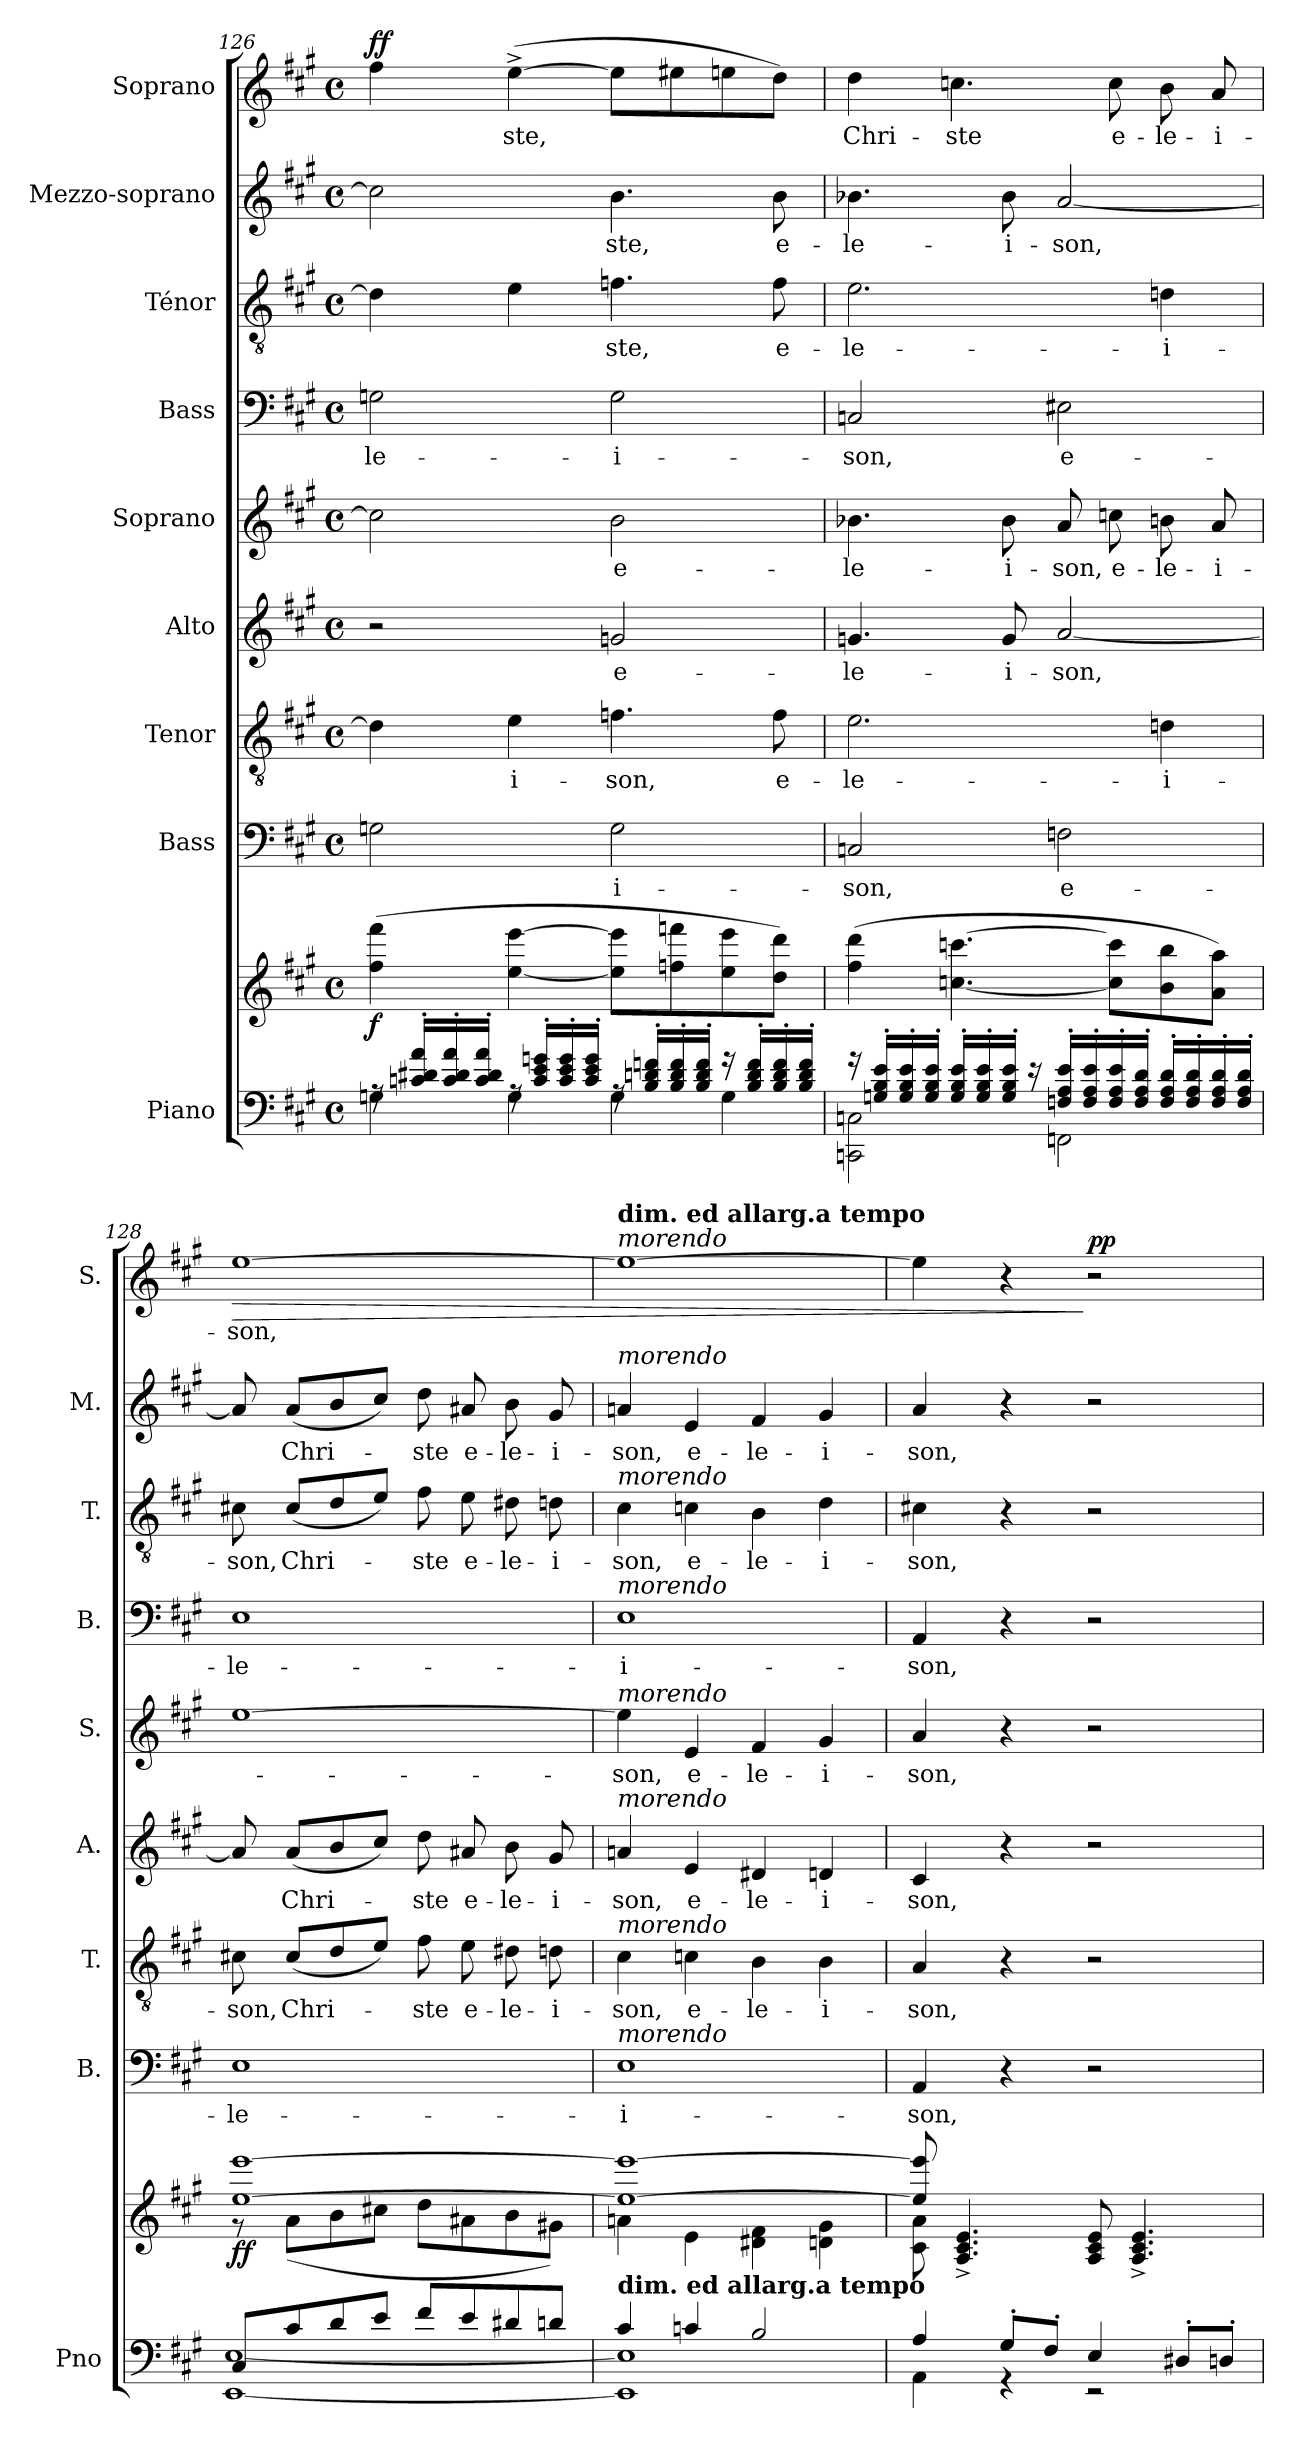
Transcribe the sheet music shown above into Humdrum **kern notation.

**kern	**kern	**dynam	**kern	**text	**kern	**text	**kern	**text	**kern	**text	**kern	**text	**kern	**text	**kern	**text	**kern	**text	**dynam
*part9	*part9	*part9	*part8	*part8	*part7	*part7	*part6	*part6	*part5	*part5	*part4	*part4	*part3	*part3	*part2	*part2	*part1	*part1	*part1
*staff10	*staff9	*staff9/10	*staff8	*staff8	*staff7	*staff7	*staff6	*staff6	*staff5	*staff5	*staff4	*staff4	*staff3	*staff3	*staff2	*staff2	*staff1	*staff1	*staff1
*I"Piano	*	*	*I"Bass	*	*I"Tenor	*	*I"Alto	*	*I"Soprano	*	*I"Bass	*	*I"Ténor	*	*I"Mezzo-soprano	*	*I"Soprano	*	*
*I'Pno	*	*	*I'B.	*	*I'T.	*	*I'A.	*	*I'S.	*	*I'B.	*	*I'T.	*	*I'M.	*	*I'S.	*	*
*clefF4	*clefG2	*	*clefF4	*	*clefGv2	*	*clefG2	*	*clefG2	*	*clefF4	*	*clefGv2	*	*clefG2	*	*clefG2	*	*
*k[f#c#g#]	*k[f#c#g#]	*	*k[f#c#g#]	*	*k[f#c#g#]	*	*k[f#c#g#]	*	*k[f#c#g#]	*	*k[f#c#g#]	*	*k[f#c#g#]	*	*k[f#c#g#]	*	*k[f#c#g#]	*	*
*M4/4	*M4/4	*	*M4/4	*	*M4/4	*	*M4/4	*	*M4/4	*	*M4/4	*	*M4/4	*	*M4/4	*	*M4/4	*	*
*met(c)	*met(c)	*	*met(c)	*	*met(c)	*	*met(c)	*	*met(c)	*	*met(c)	*	*met(c)	*	*met(c)	*	*met(c)	*	*
=126	=126	=126	=126	=126	=126	=126	=126	=126	=126	=126	=126	=126	=126	=126	=126	=126	=126	=126	=126
*^	*	*	*	*	*	*	*	*	*	*	*	*	*	*	*	*	*	*	*
!	!	!	!LO:DY:b	!	!	!	!	!	!	!	!	!	!LO:LY:b	!	!	!	!	!	!	!LO:DY:a
16rA	4Gn\	(4ff#\ 4fff#\	f	2Gn\	.	4d#\]	.	2r	.	2cc\]	.	2Gn\	-le-	4d#\]	.	2cc\]	.	4ff#\	.	ff
16cn/' 16d#X/' 16a/'LL	.	.	.	.	.	.	.	.	.	.	.	.	.	.	.	.	.	.	.	.
16c/' 16d#/' 16a/'	.	.	.	.	.	.	.	.	.	.	.	.	.	.	.	.	.	.	.	.
16c/' 16d#/' 16a/'JJ	.	.	.	.	.	.	.	.	.	.	.	.	.	.	.	.	.	.	.	.
!	!	!	!	!	!	!	!LO:LY:b	!	!	!	!	!	!	!	!	!	!	!	!LO:LY:b	!
16rA	4G\	[4ee\ [4eee\	.	.	.	4e\	-i-	.	.	.	.	.	.	4e\	.	.	.	([4ee^\	-ste,	.
16c/' 16e/' 16gn/'LL	.	.	.	.	.	.	.	.	.	.	.	.	.	.	.	.	.	.	.	.
16c/' 16e/' 16g/'	.	.	.	.	.	.	.	.	.	.	.	.	.	.	.	.	.	.	.	.
16c/' 16e/' 16g/'JJ	.	.	.	.	.	.	.	.	.	.	.	.	.	.	.	.	.	.	.	.
!	!	!	!	!	!LO:LY:b	!	!LO:LY:b	!	!LO:LY:b	!	!LO:LY:b	!	!LO:LY:b	!	!LO:LY:b	!	!LO:LY:b	!	!	!
16rA	4G\	8ee\] 8eee\]L	.	2G\	-i-	4.fn\	-son,	2gn/	e-	2b\	e-	2G\	-i-	4.fn\	-ste,	4.b\	-ste,	8ee\L]	.	.
16B/' 16dn/' 16fn/'LL	.	.	.	.	.	.	.	.	.	.	.	.	.	.	.	.	.	.	.	.
16B/' 16d/' 16f/'	.	8ffn\ 8fffn\	.	.	.	.	.	.	.	.	.	.	.	.	.	.	.	8ee#X\	.	.
16B/' 16d/' 16f/'JJ	.	.	.	.	.	.	.	.	.	.	.	.	.	.	.	.	.	.	.	.
16r	4G\	8ee\ 8eee\	.	.	.	.	.	.	.	.	.	.	.	.	.	.	.	8een\	.	.
16B/' 16d/' 16f/'LL	.	.	.	.	.	.	.	.	.	.	.	.	.	.	.	.	.	.	.	.
!	!	!	!	!	!	!	!LO:LY:b	!	!	!	!	!	!	!	!LO:LY:b	!	!LO:LY:b	!	!	!
16B/' 16d/' 16f/'	.	8dd\ 8ddd\J)	.	.	.	8f\	e-	.	.	.	.	.	.	8f\	e-	8b\	e-	8dd\J)	.	.
16B/' 16d/' 16f/'JJ	.	.	.	.	.	.	.	.	.	.	.	.	.	.	.	.	.	.	.	.
!!LO:PB:g=z
=127	=127	=127	=127	=127	=127	=127	=127	=127	=127	=127	=127	=127	=127	=127	=127	=127	=127	=127	=127	=127
!	!	!	!	!	!LO:LY:b	!	!LO:LY:b	!	!LO:LY:b	!	!LO:LY:b	!	!LO:LY:b	!	!LO:LY:b	!	!LO:LY:b	!	!LO:LY:b	!
16rg	2CCn\ 2Cn\	(4ff#\ 4ddd\	.	2Cn/	-son,	2.e\	-le-	4.gn/	-le-	4.b-X\	-le-	2Cn/	-son,	2.e\	-le-	4.b-X\	-le-	4dd\	Chri-	.
16Gn/' 16B/' 16e/'LL	.	.	.	.	.	.	.	.	.	.	.	.	.	.	.	.	.	.	.	.
16G/' 16B/' 16e/'	.	.	.	.	.	.	.	.	.	.	.	.	.	.	.	.	.	.	.	.
16G/' 16B/' 16e/'JJ	.	.	.	.	.	.	.	.	.	.	.	.	.	.	.	.	.	.	.	.
!	!	!	!	!	!	!	!	!	!	!	!	!	!	!	!	!	!	!	!LO:LY:b	!
16G/' 16B/' 16e/'LL	.	[4.ccn\ [4.cccn\	.	.	.	.	.	.	.	.	.	.	.	.	.	.	.	4.ccn\	-ste	.
16G/' 16B/' 16e/'	.	.	.	.	.	.	.	.	.	.	.	.	.	.	.	.	.	.	.	.
!	!	!	!	!	!	!	!	!	!LO:LY:b	!	!LO:LY:b	!	!	!	!	!	!LO:LY:b	!	!	!
16G/' 16B/' 16e/'JJ	.	.	.	.	.	.	.	8g/	-i-	8b-\	-i-	.	.	.	.	8b-\	-i-	.	.	.
16re	.	.	.	.	.	.	.	.	.	.	.	.	.	.	.	.	.	.	.	.
!	!	!	!	!	!LO:LY:b	!	!	!	!LO:LY:b	!	!LO:LY:b	!	!LO:LY:b	!	!	!	!LO:LY:b	!	!	!
16Fn/' 16A/' 16e/'LL	2FFn\	.	.	2Fn\	e-	.	.	[2a/	-son,	8a/	-son,	2E#X\	e-	.	.	[2a/	-son,	.	.	.
16F/' 16A/' 16e/'	.	.	.	.	.	.	.	.	.	.	.	.	.	.	.	.	.	.	.	.
!	!	!	!	!	!	!	!	!	!	!	!LO:LY:b	!	!	!	!	!	!	!	!LO:LY:b	!
16F/' 16A/' 16e/'	.	8cc\] 8ccc\]L	.	.	.	.	.	.	.	8ccn\	e-	.	.	.	.	.	.	8cc\	e-	.
16F/' 16A/' 16d/'JJ	.	.	.	.	.	.	.	.	.	.	.	.	.	.	.	.	.	.	.	.
!	!	!	!	!	!	!	!LO:LY:b	!	!	!	!LO:LY:b	!	!	!	!LO:LY:b	!	!	!	!LO:LY:b	!
16F/' 16A/' 16d/'LL	.	8b\ 8bb\	.	.	.	4dn\	-i-	.	.	8bn\	-le-	.	.	4dn\	-i-	.	.	8b\	-le-	.
16F/' 16A/' 16d/'	.	.	.	.	.	.	.	.	.	.	.	.	.	.	.	.	.	.	.	.
!	!	!	!	!	!	!	!	!	!	!	!LO:LY:b	!	!	!	!	!	!	!	!LO:LY:b	!
16F/' 16A/' 16d/'	.	8a\ 8aa\J)	.	.	.	.	.	.	.	8a/	-i-	.	.	.	.	.	.	8a/	-i-	.
16F/' 16A/' 16d/'JJ	.	.	.	.	.	.	.	.	.	.	.	.	.	.	.	.	.	.	.	.
=128	=128	=128	=128	=128	=128	=128	=128	=128	=128	=128	=128	=128	=128	=128	=128	=128	=128	=128	=128	=128
*	*	*^	*	*	*	*	*	*	*	*	*	*	*	*	*	*	*	*	*	*
!	!	!	!	!LO:DY:b	!	!LO:LY:b	!	!LO:LY:b	!	!	!	!	!	!LO:LY:b	!	!LO:LY:b	!	!	!	!LO:LY:b	!LO:HP:b
8C#/L	[1EE [1E	[1ee [1eee	8r	ff	1E	-le-	8c#X\	-son,	8a/]	.	[1ee	.	1E	-le-	8c#X\	-son,	8a/]	.	[1ee	-son,	>
!	!	!	!	!	!	!	!	!LO:LY:b	!	!LO:LY:b	!	!	!	!	!	!LO:LY:b	!	!LO:LY:b	!	!	!
8c#/	.	.	(8a\L	.	.	.	(>8c#/L	Chri-	(>8a/L	Chri-	.	.	.	.	(>8c#/L	Chri-	(>8a/L	Chri-	.	.	.
8d/	.	.	8b\	.	.	.	8d/	.	8b/	.	.	.	.	.	8d/	.	8b/	.	.	.	.
8e/J	.	.	8cc#X\J	.	.	.	8e/J)	.	8cc#/J)	.	.	.	.	.	8e/J)	.	8cc#/J)	.	.	.	.
!	!	!	!	!	!	!	!	!LO:LY:b	!	!LO:LY:b	!	!	!	!	!	!LO:LY:b	!	!LO:LY:b	!	!	!
8f#/L	.	.	8dd\L	.	.	.	8f#\	-ste	8dd\	-ste	.	.	.	.	8f#\	-ste	8dd\	-ste	.	.	.
!	!	!	!	!	!	!	!	!LO:LY:b	!	!LO:LY:b	!	!	!	!	!	!LO:LY:b	!	!LO:LY:b	!	!	!
8e/	.	.	8a#X\	.	.	.	8e\	e-	8a#X/	e-	.	.	.	.	8e\	e-	8a#X/	e-	.	.	.
!	!	!	!	!	!	!	!	!LO:LY:b	!	!LO:LY:b	!	!	!	!	!	!LO:LY:b	!	!LO:LY:b	!	!	!
8d#X/	.	.	8b\	.	.	.	8d#X\	-le-	8b\	-le-	.	.	.	.	8d#X\	-le-	8b\	-le-	.	.	.
!	!	!	!	!	!	!	!	!LO:LY:b	!	!LO:LY:b	!	!	!	!	!	!LO:LY:b	!	!LO:LY:b	!	!	!
8dn/J	.	.	8g#X\J)	.	.	.	8dn\	-i-	8g#/	-i-	.	.	.	.	8dn\	-i-	8g#/	-i-	.	.	.
=129	=129	=129	=129	=129	=129	=129	=129	=129	=129	=129	=129	=129	=129	=129	=129	=129	=129	=129	=129	=129	=129
!	!	!	!	!	!	!	!	!	!	!	!	!	!	!	!	!	!	!	!LO:TX:a:i:t=morendo	!	!
!	!	!	!	!	!	!	!	!	!	!	!	!	!	!	!	!	!	!	!LO:TX:a:B:t=dim. ed allarg.a tempo	!	!
!	!	!	!	!	!	!	!	!	!	!	!	!	!	!	!	!	!LO:TX:a:i:t=morendo	!	!	!	!
!	!	!	!	!	!	!	!	!	!	!	!	!	!	!	!LO:TX:a:i:t=morendo	!	!	!	!	!	!
!	!	!	!	!	!	!	!	!	!	!	!	!	!LO:TX:a:i:t=morendo	!	!	!	!	!	!	!	!
!	!	!	!	!	!	!	!	!	!	!	!LO:TX:a:i:t=morendo	!	!	!	!	!	!	!	!	!	!
!	!	!	!	!	!	!	!	!	!LO:TX:a:i:t=morendo	!	!	!	!	!	!	!	!	!	!	!	!
!	!	!	!	!	!	!	!LO:TX:a:i:t=morendo	!	!	!	!	!	!	!	!	!	!	!	!	!	!
!	!	!	!	!	!LO:TX:a:i:t=morendo	!	!	!	!	!	!	!	!	!	!	!	!	!	!	!	!
!LO:TX:a:B:t=dim. ed allarg.a tempo	!	!	!	!	!	!	!	!	!	!	!	!	!	!	!	!	!	!	!	!	!
!	!	!	!	!	!	!LO:LY:b	!	!LO:LY:b	!	!LO:LY:b	!	!LO:LY:b	!	!LO:LY:b	!	!LO:LY:b	!	!LO:LY:b	!	!	!
4c#/	1EE] 1E]	1ee_ 1eee_	4an\	.	1E	-i-	4c#\	-son,	4an/	-son,	4ee\]	-son,	1E	-i-	4c#\	-son,	4an/	-son,	1ee_	.	.
!	!	!	!	!	!	!	!	!LO:LY:b	!	!LO:LY:b	!	!LO:LY:b	!	!	!	!LO:LY:b	!	!LO:LY:b	!	!	!
4cn/	.	.	4e\	.	.	.	4cn\	e-	4e/	e-	4e/	e-	.	.	4cn\	e-	4e/	e-	.	.	.
!	!	!	!	!	!	!	!	!LO:LY:b	!	!LO:LY:b	!	!LO:LY:b	!	!	!	!LO:LY:b	!	!LO:LY:b	!	!	!
2B/	.	.	4d#X\ 4f#\	.	.	.	4B\	-le-	4d#X/	-le-	4f#/	-le-	.	.	4B\	-le-	4f#/	-le-	.	.	.
!	!	!	!	!	!	!	!	!LO:LY:b	!	!LO:LY:b	!	!LO:LY:b	!	!	!	!LO:LY:b	!	!LO:LY:b	!	!	!
.	.	.	4dn\ 4g#\	.	.	.	4B\	-i-	4dn/	-i-	4g#/	-i-	.	.	4d\	-i-	4g#/	-i-	.	.	.
=130	=130	=130	=130	=130	=130	=130	=130	=130	=130	=130	=130	=130	=130	=130	=130	=130	=130	=130	=130	=130	=130
!	!	!	!	!	!	!LO:LY:b	!	!LO:LY:b	!	!LO:LY:b	!	!LO:LY:b	!	!LO:LY:b	!	!LO:LY:b	!	!LO:LY:b	!	!	!
4A/	4AA\	8ee/] 8eee/]	8c#\ 8a\	.	4AA/	-son,	4A/	-son,	4c#/	-son,	4a/	-son,	4AA/	-son,	4c#X\	-son,	4a/	-son,	4ee\]	.	.
.	.	4.A/^ 4.c#/^ 4.e/^	8ryy	.	.	.	.	.	.	.	.	.	.	.	.	.	.	.	.	.	.
8G#'/L	4r	.	4ryy	.	4r	.	4r	.	4r	.	4r	.	4r	.	4r	.	4r	.	4r	.	.
8F#'/J	.	.	.	.	.	.	.	.	.	.	.	.	.	.	.	.	.	.	.	.	.
!	!	!	!	!	!	!	!	!	!	!	!	!	!	!	!	!	!	!	!	!	!LO:DY:n=1:a
4E/	2r	8A/ 8c#/ 8e/	2ryy	.	2r	.	2r	.	2r	.	2r	.	2r	.	2r	.	2r	.	2r	.	] pp
.	.	4.A/^ 4.c#/^ 4.e/^	.	.	.	.	.	.	.	.	.	.	.	.	.	.	.	.	.	.	.
8D#X'/L	.	.	.	.	.	.	.	.	.	.	.	.	.	.	.	.	.	.	.	.	.
8Dn'/J	.	.	.	.	.	.	.	.	.	.	.	.	.	.	.	.	.	.	.	.	.
*v	*v	*	*	*	*	*	*	*	*	*	*	*	*	*	*	*	*	*	*	*	*
*	*v	*v	*	*	*	*	*	*	*	*	*	*	*	*	*	*	*	*	*	*
=	=	=	=	=	=	=	=	=	=	=	=	=	=	=	=	=	=	=	=
*-	*-	*-	*-	*-	*-	*-	*-	*-	*-	*-	*-	*-	*-	*-	*-	*-	*-	*-	*-
